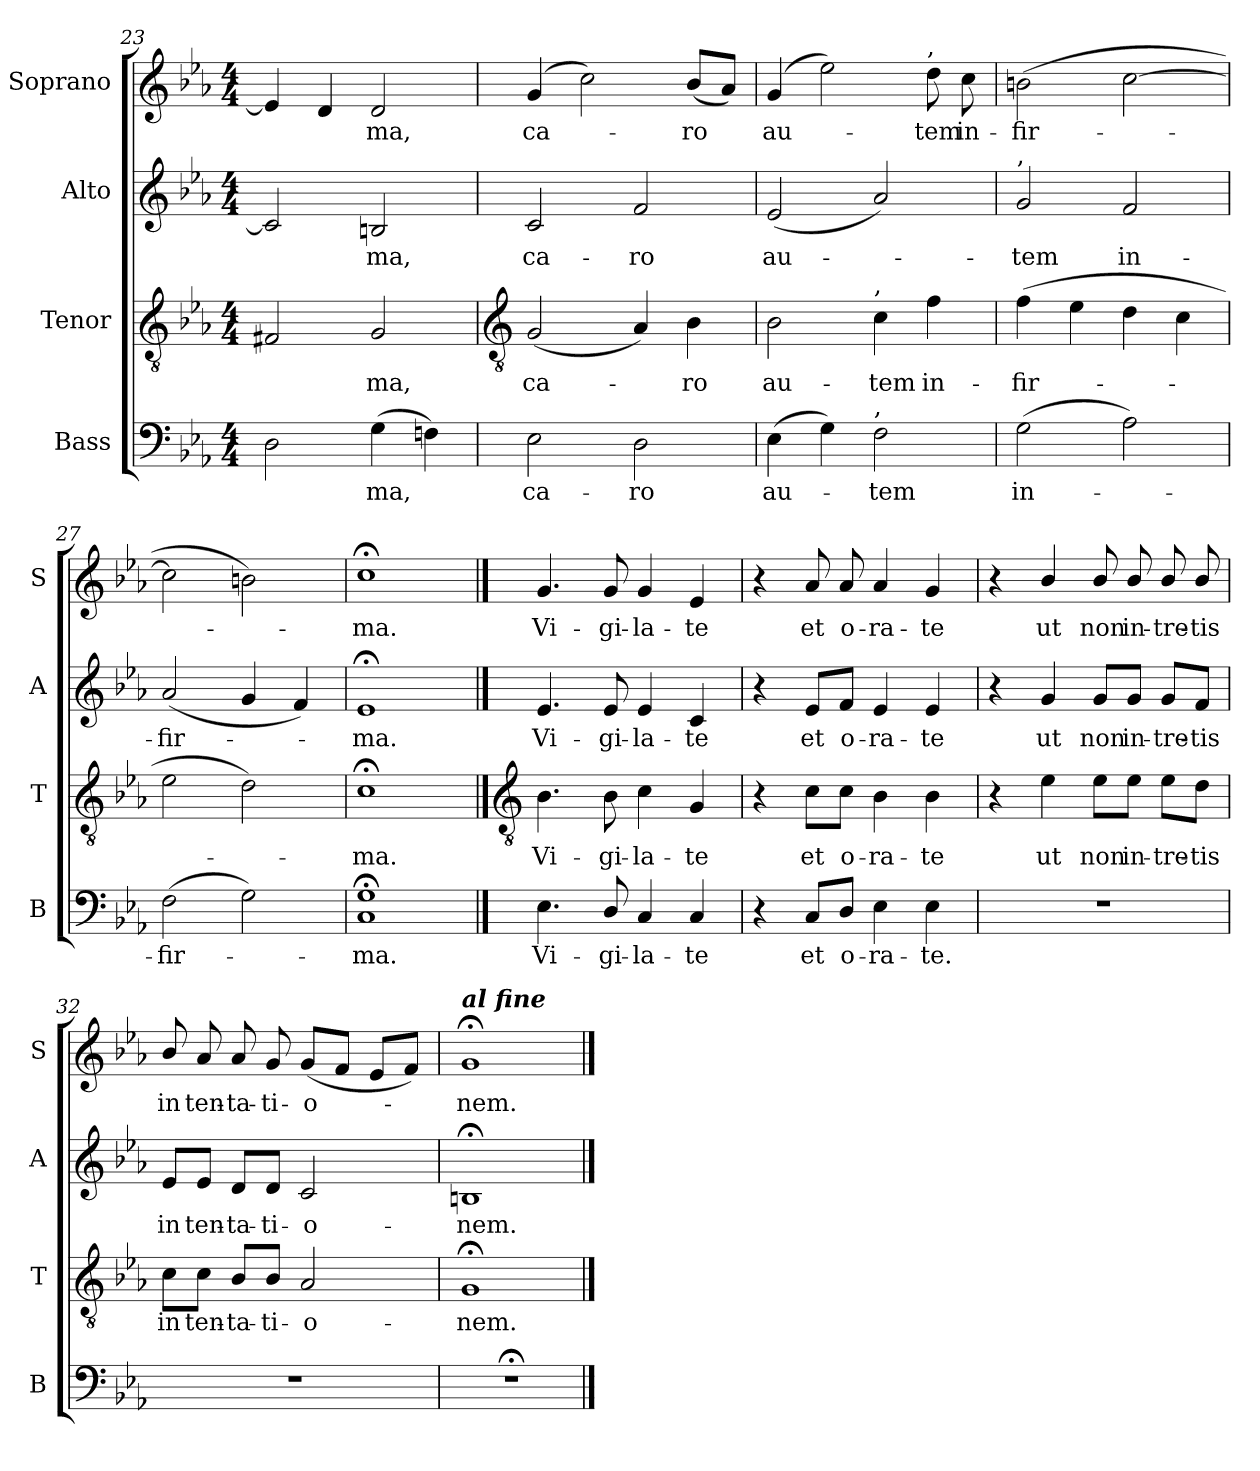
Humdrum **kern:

**kern	**text	**kern	**text	**kern	**text	**kern	**text
*part4	*part4	*part3	*part3	*part2	*part2	*part1	*part1
*staff4	*staff4	*staff3	*staff3	*staff2	*staff2	*staff1	*staff1
*I"Bass	*	*I"Tenor	*	*I"Alto	*	*I"Soprano	*
*I'B	*	*I'T	*	*I'A	*	*I'S	*
*clefF4	*	*clefGv2	*	*clefG2	*	*clefG2	*
*k[b-e-a-]	*	*k[b-e-a-]	*	*k[b-e-a-]	*	*k[b-e-a-]	*
*E-:	*	*E-:	*	*E-:	*	*E-:	*
*M4/4	*	*M4/4	*	*M4/4	*	*M4/4	*
=23	=23	=23	=23	=23	=23	=23	=23
2D	.	2F#X	.	2c]	.	4e-]	.
.	.	.	.	.	.	4d	.
!	!LO:LY:b	!	!LO:LY:b	!	!LO:LY:b	!	!LO:LY:b
(>4G	ma,	2G	ma,	2Bn	ma,	2d	ma,
4Fn)	.	.	.	.	.	.	.
!!LO:LB:g=z
=24	=24	=24	=24	=24	=24	=24	=24
*	*	*clefGv2	*	*	*	*	*
!	!LO:LY:b	!	!LO:LY:b	!	!LO:LY:b	!	!LO:LY:b
2E-	ca-	(<2G	ca-	2c	ca-	(<4g	ca-
.	.	.	.	.	.	2cc)	.
!	!LO:LY:b	!	!	!	!LO:LY:b	!	!
2D	-ro	4A-)	.	2f	-ro	.	.
!	!	!	!LO:LY:b	!	!	!	!LO:LY:b
.	.	4B-	ro	.	.	(<8b-L	ro
.	.	.	.	.	.	8a-J)	.
=25	=25	=25	=25	=25	=25	=25	=25
!	!LO:LY:b	!	!LO:LY:b	!	!LO:LY:b	!	!LO:LY:b
(>4E-	au-	2B-	au-	(<2e-	au-	(<4g	au-
4G)	.	.	.	.	.	2ee-)	.
!	!	!LO:TX:a:t=,	!	!	!	!	!
!LO:TX:a:t=,	!	!	!	!	!	!	!
!	!LO:LY:b	!	!LO:LY:b	!	!	!	!
2F	tem	4c	-tem	2a-)	.	.	.
!	!	!	!	!	!	!LO:TX:a:t=,	!
!	!	!	!LO:LY:b	!	!	!	!LO:LY:b
.	.	4f	in-	.	.	8dd	tem
!	!	!	!	!	!	!	!LO:LY:b
.	.	.	.	.	.	8cc	in-
=26	=26	=26	=26	=26	=26	=26	=26
!	!	!	!	!LO:TX:a:t=,	!	!	!
!	!LO:LY:b	!	!LO:LY:b	!	!LO:LY:b	!	!LO:LY:b
(>2G	in-	(>4f	-fir-	2g	tem	(>2bn	-fir-
.	.	4e-	.	.	.	.	.
!	!	!	!	!	!LO:LY:b	!	!
2A-)	.	4d	.	2f	in-	[2cc	.
.	.	4c	.	.	.	.	.
=27	=27	=27	=27	=27	=27	=27	=27
!	!LO:LY:b	!	!	!	!LO:LY:b	!	!
(>2F	fir-	2e-	.	(<2a-	-fir-	2cc]	.
2G)	.	2d)	.	4g	.	2bn)	.
.	.	.	.	4f)	.	.	.
=28	=28	=28	=28	=28	=28	=28	=28
!	!LO:LY:b	!	!LO:LY:b	!	!LO:LY:b	!	!LO:LY:b
1C;< 1G;<	ma.	1c;<	ma.	1e-;<	ma.	1cc;<	ma.
!!LO:LB:g=z
==29	==29	==29	==29	==29	==29	==29	==29
*	*	*clefGv2	*	*	*	*	*
!	!LO:LY:b	!	!LO:LY:b	!	!LO:LY:b	!	!LO:LY:b
4.E-	Vi-	4.B-	Vi-	4.e-	Vi-	4.g	Vi-
!	!LO:LY:b	!	!LO:LY:b	!	!LO:LY:b	!	!LO:LY:b
8D/	-gi-	8B-	-gi-	8e-	-gi-	8g	-gi-
!	!LO:LY:b	!	!LO:LY:b	!	!LO:LY:b	!	!LO:LY:b
4C	-la-	4c	-la-	4e-	-la-	4g	-la-
!	!LO:LY:b	!	!LO:LY:b	!	!LO:LY:b	!	!LO:LY:b
4C	-te	4G	-te	4c	-te	4e-	-te
=30	=30	=30	=30	=30	=30	=30	=30
4r	.	4r	.	4r	.	4r	.
!	!LO:LY:b	!	!LO:LY:b	!	!LO:LY:b	!	!LO:LY:b
8C/L	et	8c\L	et	8e-/L	et	8a-	et
!	!LO:LY:b	!	!LO:LY:b	!	!LO:LY:b	!	!LO:LY:b
8D/J	o-	8c\J	o-	8f/J	o-	8a-	o-
!	!LO:LY:b	!	!LO:LY:b	!	!LO:LY:b	!	!LO:LY:b
4E-	-ra-	4B-	-ra-	4e-	-ra-	4a-	-ra-
!	!LO:LY:b	!	!LO:LY:b	!	!LO:LY:b	!	!LO:LY:b
4E-	-te.	4B-	-te	4e-	-te	4g	-te
=31	=31	=31	=31	=31	=31	=31	=31
1r	.	4r	.	4r	.	4r	.
!	!	!	!LO:LY:b	!	!LO:LY:b	!	!LO:LY:b
.	.	4e-	ut	4g	ut	4b-/	ut
!	!	!	!LO:LY:b	!	!LO:LY:b	!	!LO:LY:b
.	.	8e-\L	non	8g/L	non	8b-/	non
!	!	!	!LO:LY:b	!	!LO:LY:b	!	!LO:LY:b
.	.	8e-\J	in-	8g/J	in-	8b-/	in-
!	!	!	!LO:LY:b	!	!LO:LY:b	!	!LO:LY:b
.	.	8e-\L	-tre-	8g/L	-tre-	8b-/	-tre-
!	!	!	!LO:LY:b	!	!LO:LY:b	!	!LO:LY:b
.	.	8d\J	-tis	8f/J	-tis	8b-/	-tis
=32	=32	=32	=32	=32	=32	=32	=32
!	!	!	!LO:LY:b	!	!LO:LY:b	!	!LO:LY:b
1r	.	8c\L	in	8e-/L	in	8b-/	in
!	!	!	!LO:LY:b	!	!LO:LY:b	!	!LO:LY:b
.	.	8c\J	ten-	8e-/J	ten-	8a-	ten-
!	!	!	!LO:LY:b	!	!LO:LY:b	!	!LO:LY:b
.	.	8B-/L	-ta-	8d/L	-ta-	8a-	-ta-
!	!	!	!LO:LY:b	!	!LO:LY:b	!	!LO:LY:b
.	.	8B-/J	-ti-	8d/J	-ti-	8g	-ti-
!	!	!	!LO:LY:b	!	!LO:LY:b	!	!LO:LY:b
.	.	2A-	-o-	2c	-o-	(<8gL	-o-
.	.	.	.	.	.	8fJ	.
.	.	.	.	.	.	8e-L	.
.	.	.	.	.	.	8fJ)	.
=33	=33	=33	=33	=33	=33	=33	=33
!	!	!	!	!	!	!LO:TX:a:Bi:t=al fine	!
!	!	!	!LO:LY:b	!	!LO:LY:b	!	!LO:LY:b
1r;<	.	1G;<	-nem.	1Bn;<	-nem.	1g;<	nem.
==	==	==	==	==	==	==	==
*-	*-	*-	*-	*-	*-	*-	*-
